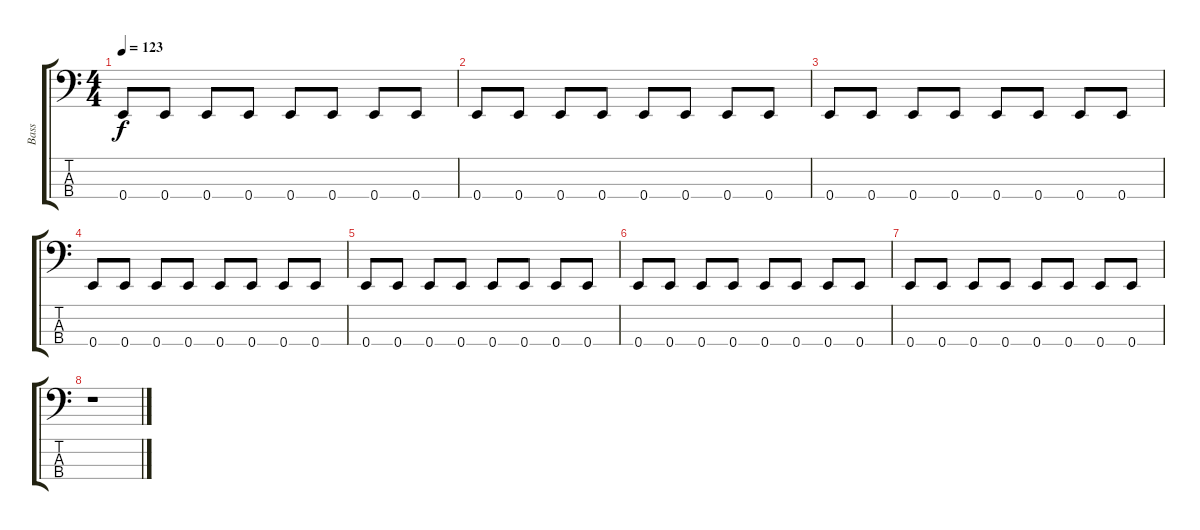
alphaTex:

\track ("Bass" "Bass") {instrument electricbasspick}
\staff {score tabs}
\tuning (G2 D2 A1 E1) {hide}
\ts (4 4)
\tempo 123
\clef f4
\ks c
0.4.8{dy f} 0.4.8 0.4.8 0.4.8 0.4.8 0.4.8 0.4.8 0.4.8 |
0.4.8 0.4.8 0.4.8 0.4.8 0.4.8 0.4.8 0.4.8 0.4.8 |
0.4.8 0.4.8 0.4.8 0.4.8 0.4.8 0.4.8 0.4.8 0.4.8 |
0.4.8 0.4.8 0.4.8 0.4.8 0.4.8 0.4.8 0.4.8 0.4.8 |
0.4.8 0.4.8 0.4.8 0.4.8 0.4.8 0.4.8 0.4.8 0.4.8 |
0.4.8 0.4.8 0.4.8 0.4.8 0.4.8 0.4.8 0.4.8 0.4.8 |
0.4.8 0.4.8 0.4.8 0.4.8 0.4.8 0.4.8 0.4.8 0.4.8 |
r.1
